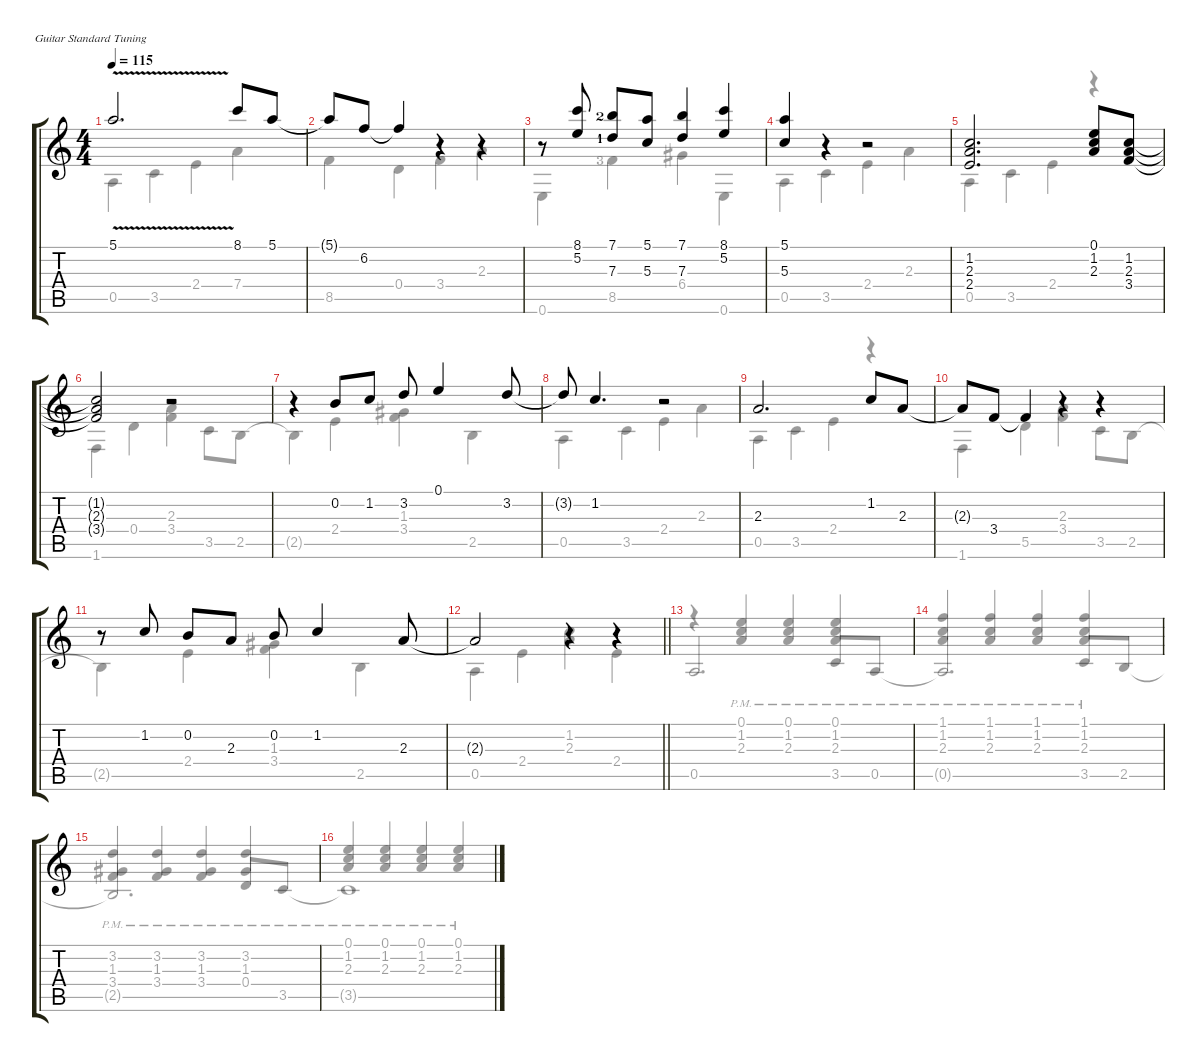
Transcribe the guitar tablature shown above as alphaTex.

\defaultSystemsLayout 4
\hideDynamics
\bracketExtendMode groupsimilarinstruments
\firstSystemTrackNameOrientation horizontal
\otherSystemsTrackNameOrientation horizontal
\track "" {instrument acousticguitarsteel}
\staff {score tabs}
\tuning (E4 B3 G3 D3 A2 E2)
\voice
\ts (4 4)
\tempo 115
\clef g2
\ks aminor
5.1{v}.2{d dy f} 8.1.8 5.1.8 |
5.1{t}.8 6.2.8 6.2{t}.4 r.4 r.4 |
r.8 (8.1 5.2).8 (7.1{lf 3} 7.3{lf 2}).8 (5.1 5.3).8 (7.1 7.3).4 (8.1 5.2).4 |
(5.1 5.3).4 r.4 r.2 |
(1.2 2.3 2.4).2{d} (0.1 1.2 2.3).8 (1.2 2.3 3.4).8 |
(2.3{t} 3.4{t} 1.2{t}).2 r.2 |
r.4 0.2.8 1.2.8 3.2.8 0.1.4 3.2.8 |
3.2{t}.8 1.2.4{d} r.2 |
2.3.2{d} 1.2.8 2.3.8 |
2.3{t}.8 3.4.8 3.4{t}.4 r.4 r.4 |
r.8 1.2.8 0.2.8 2.3.8 0.2.8 1.2.4 2.3.8 |
\barLineRight lightlight
2.3{t}.2 r.4 r.4 |
|
|
|
\voice
\clef g2
\ottava regular
\simile none
\ks aminor
0.5.4{dy f} 3.5.4 2.4.4 7.4.4 |
8.5.4 0.4.4 3.4.4 2.3.4 |
0.6.4 8.5{lf 4}.4 6.4.4 0.6.4 |
0.5.4 3.5.4 2.4.4 2.3.4 |
0.5.4 3.5.4 2.4.4 r.4 |
1.6.4 0.4.4 (2.3 3.4).4 3.5.8 2.5.8 |
2.5{t}.4 2.4.4 (3.4 1.3).4 2.5.4 |
0.5.4 3.5.4 2.4.4 2.3.4 |
0.5.4 3.5.4 2.4.4 r.4 |
1.6.4 5.5.4 (2.3 3.4).4 3.5.8 2.5.8 |
2.5{t}.4 2.4.4 (3.4 1.3).4 2.5.4 |
\barLineRight lightlight
0.5.4 2.4.4 (1.2 2.3).4 2.4.4 |
r.4 (0.1{pm} 1.2{pm} 2.3{pm}).4{beam invert} (0.1{pm} 1.2{pm} 2.3{pm}).4{beam invert} (0.1{pm} 1.2{pm} 2.3{pm}).4{beam invert} |
(1.1{pm} 1.2{pm} 2.3{pm}).4{beam invert} (1.1{pm} 1.2{pm} 2.3{pm}).4{beam invert} (1.1{pm} 1.2{pm} 2.3{pm}).4{beam invert} (1.1{pm} 1.2{pm} 2.3{pm}).4{beam invert} |
(3.2{pm} 1.3{pm} 3.4{pm}).4{beam invert} (3.2{pm} 1.3{pm} 3.4{pm}).4{beam invert} (3.2{pm} 1.3{pm} 3.4{pm}).4{beam invert} (3.2{pm} 1.3{pm}).4{beam invert} |
(0.1{pm} 1.2{pm} 2.3{pm}).4{beam invert} (0.1{pm} 1.2{pm} 2.3{pm}).4{beam invert} (0.1{pm} 1.2{pm} 2.3{pm}).4{beam invert} (0.1{pm} 1.2{pm} 2.3{pm}).4{beam invert}
\voice
\clef g2
\ottava regular
\simile none
\ks aminor
|
|
|
|
|
|
|
|
|
|
|
\barLineRight lightlight
|
0.5.2{d beam invert} 3.5.8{beam invert} 0.5.8 |
0.5{t}.2{d beam invert} 3.5.8 2.5.8{beam invert} |
2.5{t}.2{d beam invert} 0.4.8 3.5.8{beam invert} |
3.5{t}.1
